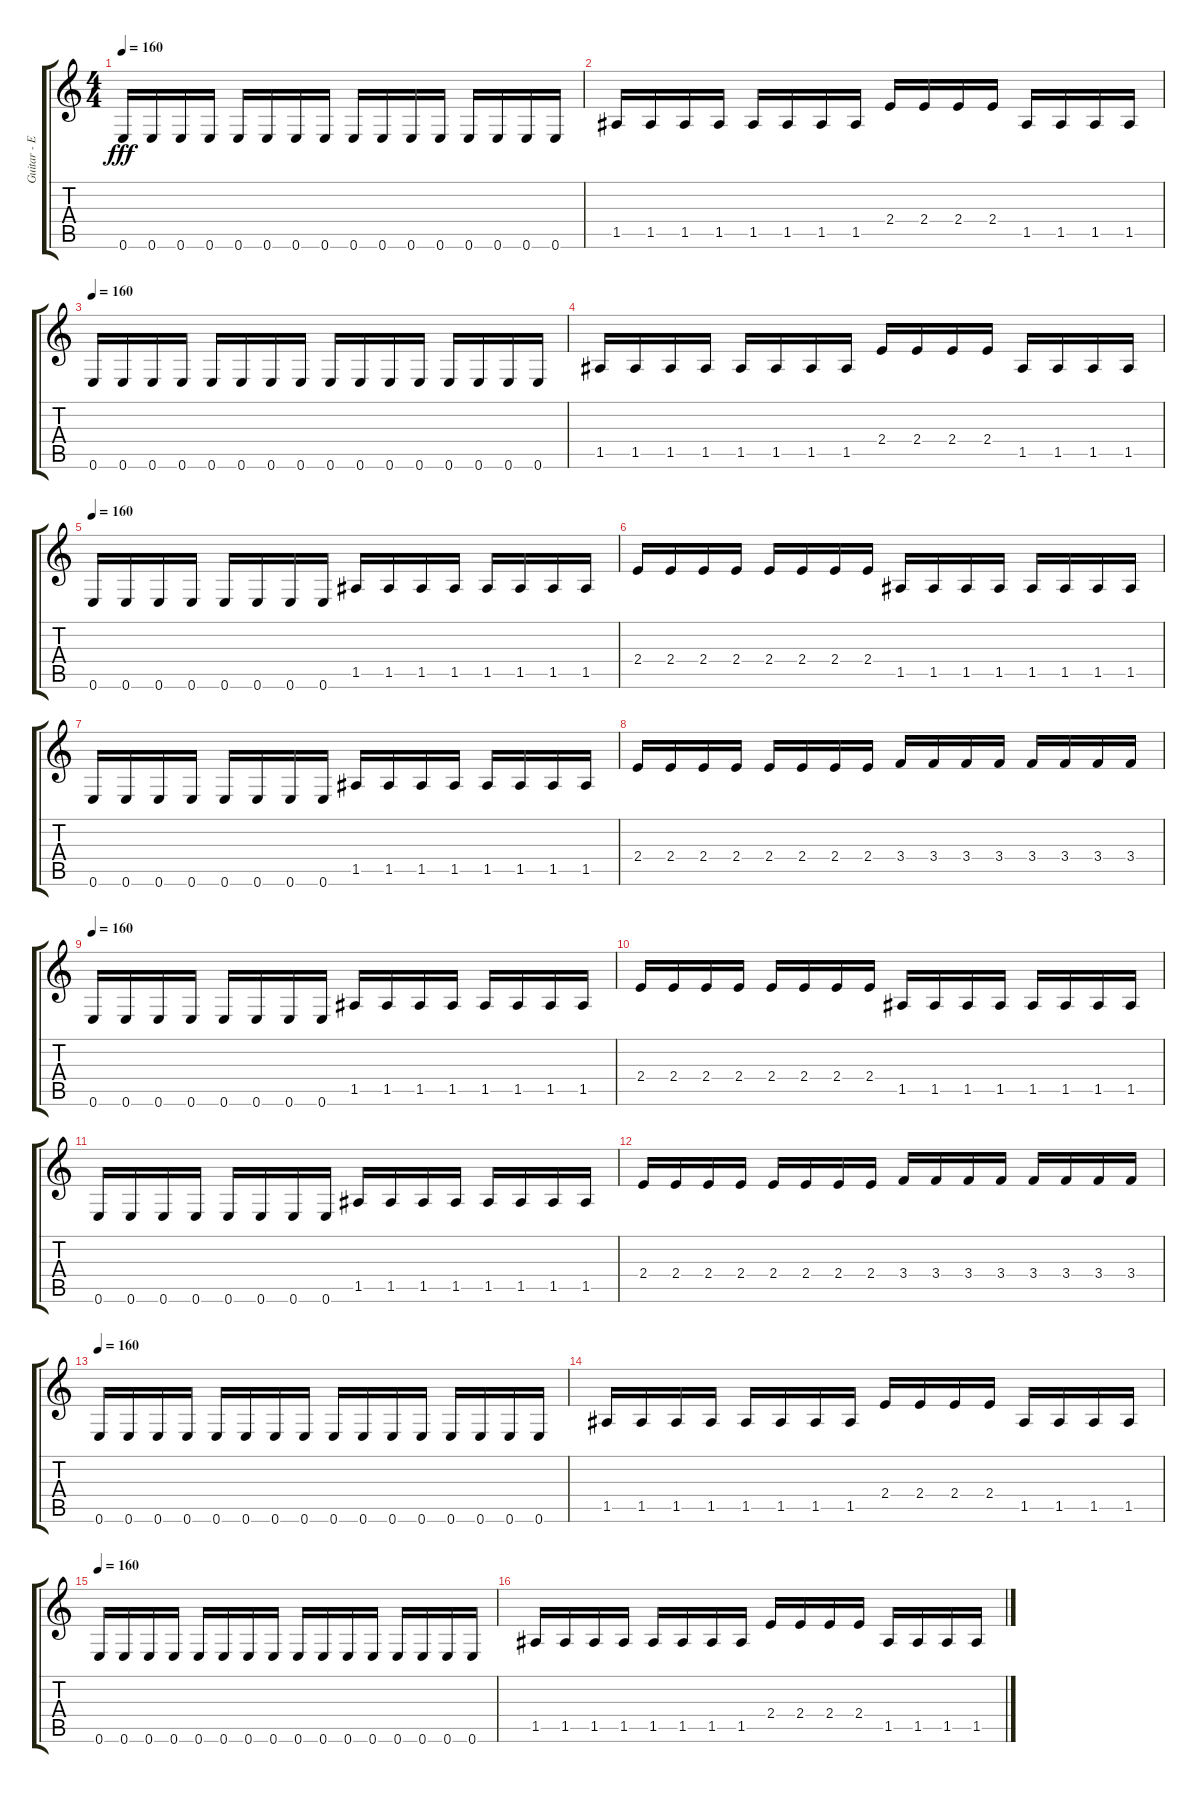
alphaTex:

\track ("Guitar - Euronymous" "Guitar - E") {instrument overdrivenguitar}
\staff {score tabs}
\tuning (E4 B3 G3 D3 A2 E2) {hide}
\ts (4 4)
\tempo 160
\clef g2
\ks c
0.6.16{dy fff} 0.6.16 0.6.16 0.6.16 0.6.16 0.6.16 0.6.16 0.6.16 0.6.16 0.6.16 0.6.16 0.6.16 0.6.16 0.6.16 0.6.16 0.6.16 |
1.5.16 1.5.16 1.5.16 1.5.16 1.5.16 1.5.16 1.5.16 1.5.16 2.4.16 2.4.16 2.4.16 2.4.16 1.5.16 1.5.16 1.5.16 1.5.16 |
\tempo 160
0.6.16 0.6.16 0.6.16 0.6.16 0.6.16 0.6.16 0.6.16 0.6.16 0.6.16 0.6.16 0.6.16 0.6.16 0.6.16 0.6.16 0.6.16 0.6.16 |
1.5.16 1.5.16 1.5.16 1.5.16 1.5.16 1.5.16 1.5.16 1.5.16 2.4.16 2.4.16 2.4.16 2.4.16 1.5.16 1.5.16 1.5.16 1.5.16 |
\tempo 160
0.6.16 0.6.16 0.6.16 0.6.16 0.6.16 0.6.16 0.6.16 0.6.16 1.5.16 1.5.16 1.5.16 1.5.16 1.5.16 1.5.16 1.5.16 1.5.16 |
2.4.16 2.4.16 2.4.16 2.4.16 2.4.16 2.4.16 2.4.16 2.4.16 1.5.16 1.5.16 1.5.16 1.5.16 1.5.16 1.5.16 1.5.16 1.5.16 |
0.6.16 0.6.16 0.6.16 0.6.16 0.6.16 0.6.16 0.6.16 0.6.16 1.5.16 1.5.16 1.5.16 1.5.16 1.5.16 1.5.16 1.5.16 1.5.16 |
2.4.16 2.4.16 2.4.16 2.4.16 2.4.16 2.4.16 2.4.16 2.4.16 3.4.16 3.4.16 3.4.16 3.4.16 3.4.16 3.4.16 3.4.16 3.4.16 |
\tempo 160
0.6.16 0.6.16 0.6.16 0.6.16 0.6.16 0.6.16 0.6.16 0.6.16 1.5.16 1.5.16 1.5.16 1.5.16 1.5.16 1.5.16 1.5.16 1.5.16 |
2.4.16 2.4.16 2.4.16 2.4.16 2.4.16 2.4.16 2.4.16 2.4.16 1.5.16 1.5.16 1.5.16 1.5.16 1.5.16 1.5.16 1.5.16 1.5.16 |
0.6.16 0.6.16 0.6.16 0.6.16 0.6.16 0.6.16 0.6.16 0.6.16 1.5.16 1.5.16 1.5.16 1.5.16 1.5.16 1.5.16 1.5.16 1.5.16 |
2.4.16 2.4.16 2.4.16 2.4.16 2.4.16 2.4.16 2.4.16 2.4.16 3.4.16 3.4.16 3.4.16 3.4.16 3.4.16 3.4.16 3.4.16 3.4.16 |
\tempo 160
0.6.16 0.6.16 0.6.16 0.6.16 0.6.16 0.6.16 0.6.16 0.6.16 0.6.16 0.6.16 0.6.16 0.6.16 0.6.16 0.6.16 0.6.16 0.6.16 |
1.5.16 1.5.16 1.5.16 1.5.16 1.5.16 1.5.16 1.5.16 1.5.16 2.4.16 2.4.16 2.4.16 2.4.16 1.5.16 1.5.16 1.5.16 1.5.16 |
\tempo 160
0.6.16 0.6.16 0.6.16 0.6.16 0.6.16 0.6.16 0.6.16 0.6.16 0.6.16 0.6.16 0.6.16 0.6.16 0.6.16 0.6.16 0.6.16 0.6.16 |
1.5.16 1.5.16 1.5.16 1.5.16 1.5.16 1.5.16 1.5.16 1.5.16 2.4.16 2.4.16 2.4.16 2.4.16 1.5.16 1.5.16 1.5.16 1.5.16
